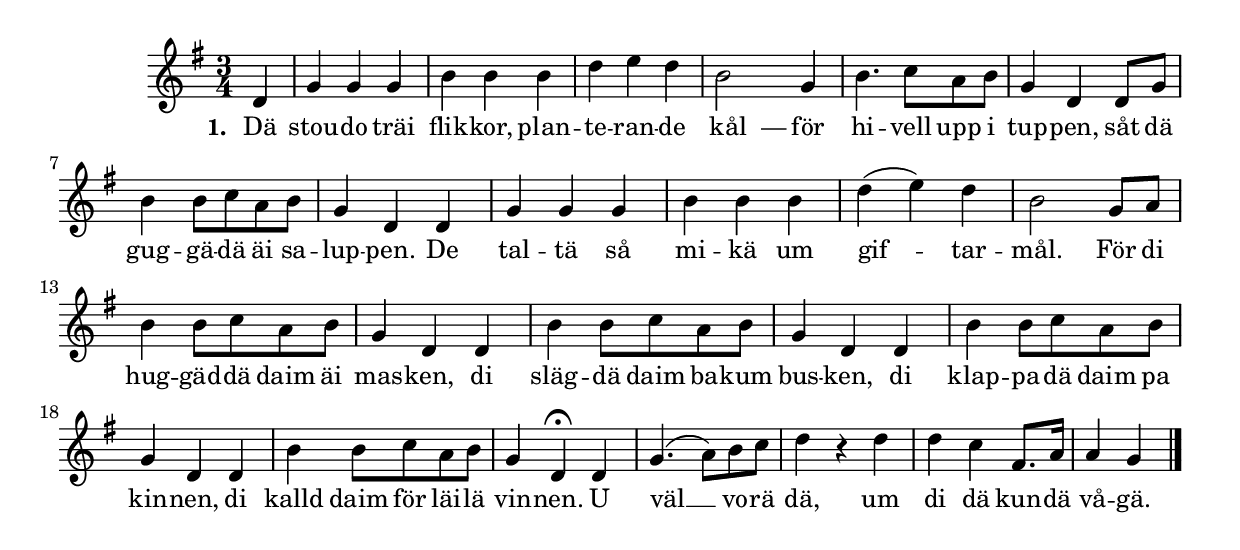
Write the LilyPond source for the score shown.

{
\time 3/4
\key g \major

 \partial 4
 d'4  | 
 g' g' g'  | 
 b' b' b'  | 
 d'' e'' d''  | 
 b'2 g'4  | 
 b'4. c''8 a' b'  | 
 g'4 d' d'8 g'  | 
 b'4 b'8 c'' a' b'  | 
 g'4 d' d'  | 
 g' g' g'  | 
 b' b' b'  | 
 d''-( e''-) d''  | 
 b'2 g'8 a'  | 
 b'4 b'8 c'' a' b'  | 
 g'4 d' d'  | 
 b' b'8 c'' a' b'  | 
 g'4 d' d'  | 
 b' b'8 c'' a' b'  | 
 g'4 d' d'  | 
 b' b'8 c'' a' b'  | 
 g'4 d'-\fermata d'  | 
 g'4.-( a'8-) b' c''  | 
 d''4 r d''  | 
 d'' c'' fis'8. a'16  | 
 a'4 g' \bar "|."
 }
 \addlyrics {
     \set stanza = #"1. "
     Dä stou -- do träi flik -- kor, plan -- te -- ran -- de
     \once \override LyricText.self-alignment-X = #-0.8 "kål  —" för hi -- vell upp i
     tup -- pen, såt dä gug -- gä -- dä äi sa -- lup -- pen. De tal -- tä så
     mi -- kä um gif --  -- tar -- mål. För di hug -- gäd -- dä daim äi mas -- ken, di
     släg -- dä daim ba -- kum bus -- ken, di klap -- pa -- dä daim pa kin -- nen, di
     kalld daim för läi -- lä vin -- nen. U väl __ vo -- rä dä, um
     di dä kun -- dä vå -- gä.
}
